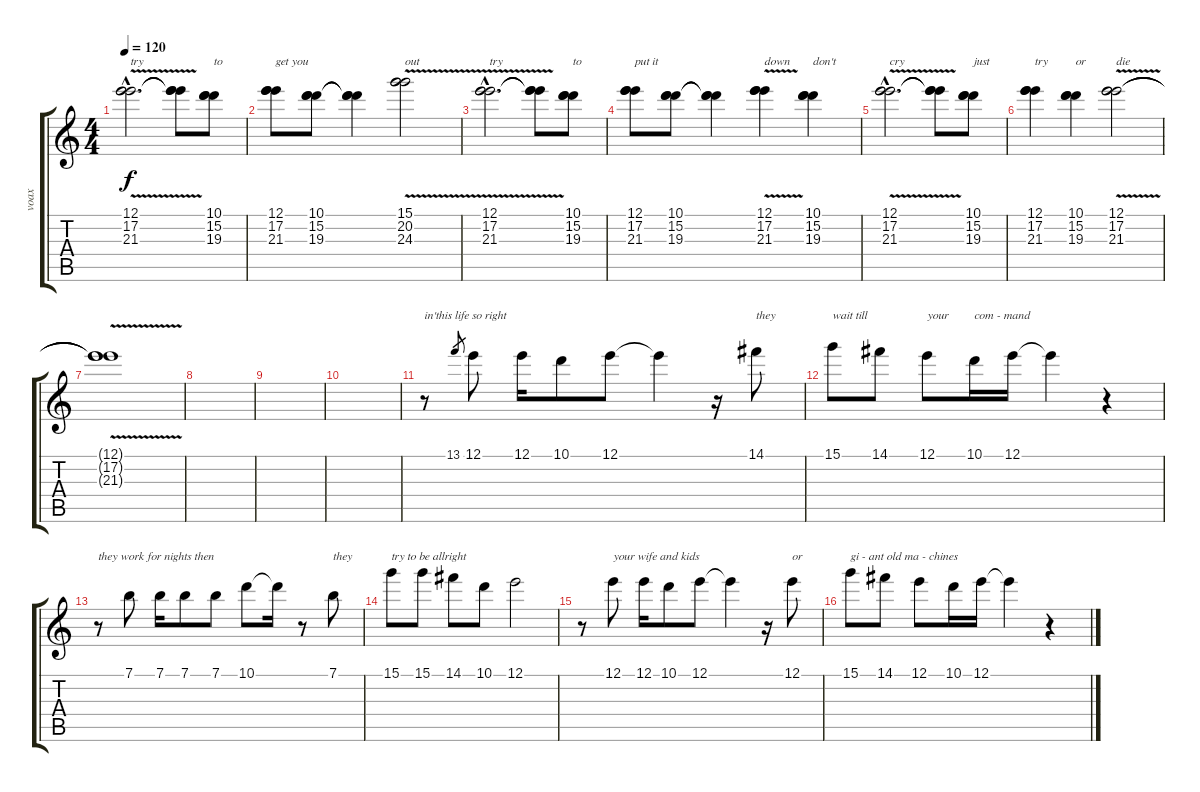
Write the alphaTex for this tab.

\track ("voax" "voax") {instrument overdrivenguitar}
\staff {score tabs}
\tuning (E4 B3 G3 D3 A2 E2) {hide}
\ts (4 4)
\tempo 120
\clef g2
\ks c
(12.1{v hac} 17.2{hac} 21.3{hac}).2{d txt "try" dy f} (12.1{t} 17.2{t} 21.3{t}).8 (10.1 15.2 19.3).8{txt "to"} |
(12.1 17.2 21.3).8{txt "get you"} (10.1 15.2 19.3).8 (10.1{t} 15.2{t} 19.3{t}).4 (15.1{v} 20.2 24.3).2{txt "out"} |
(12.1{v hac} 17.2{hac} 21.3{hac}).2{d txt "try"} (12.1{t} 17.2{t} 21.3{t}).8 (10.1 15.2 19.3).8{txt "to"} |
(12.1 17.2 21.3).8{txt "put it"} (10.1 15.2 19.3).8 (10.1{t} 15.2{t} 19.3{t}).4 (12.1{v} 17.2 21.3).4{txt "down"} (10.1 15.2 19.3).4{txt "don't"} |
(12.1{v hac} 17.2{hac} 21.3{hac}).2{d txt "cry"} (12.1{t} 17.2{t} 21.3{t}).8 (10.1 15.2 19.3).8{txt "just"} |
(12.1 17.2 21.3).4{txt "try"} (10.1 15.2 19.3).4{txt "or"} (12.1{v} 17.2 21.3).2{txt "die"} |
(12.1{t} 17.2{t} 21.3{t}).1{volume 0} |
|
|
|
r.8{txt "in'this life so right"} 13.1.8{gr} 12.1.8{volume 14} 12.1.16 10.1.8 12.1.8 12.1{t}.4 r.16 14.1.8{txt "they"} |
15.1.8{txt "wait till"} 14.1.8 12.1.8{txt "your"} 10.1.16{txt "com - mand"} 12.1.16 12.1{t}.4 r.4 |
r.8{txt "they work for nights then"} 7.1.8 7.1.16 7.1.8 7.1.8 10.1.8 10.1{t}.16 r.8 7.1.8{txt "they"} |
15.1.8{txt "try to be allright"} 15.1.8 14.1.8 10.1.8 12.1.2 |
r.8 12.1.8{txt "your wife and kids"} 12.1.16 10.1.8 12.1.8 12.1{t}.4 r.16 12.1.8{txt "or"} |
15.1.8{txt "gi - ant old ma - chines"} 14.1.8 12.1.8 10.1.16 12.1.16 12.1{t}.4 r.4
